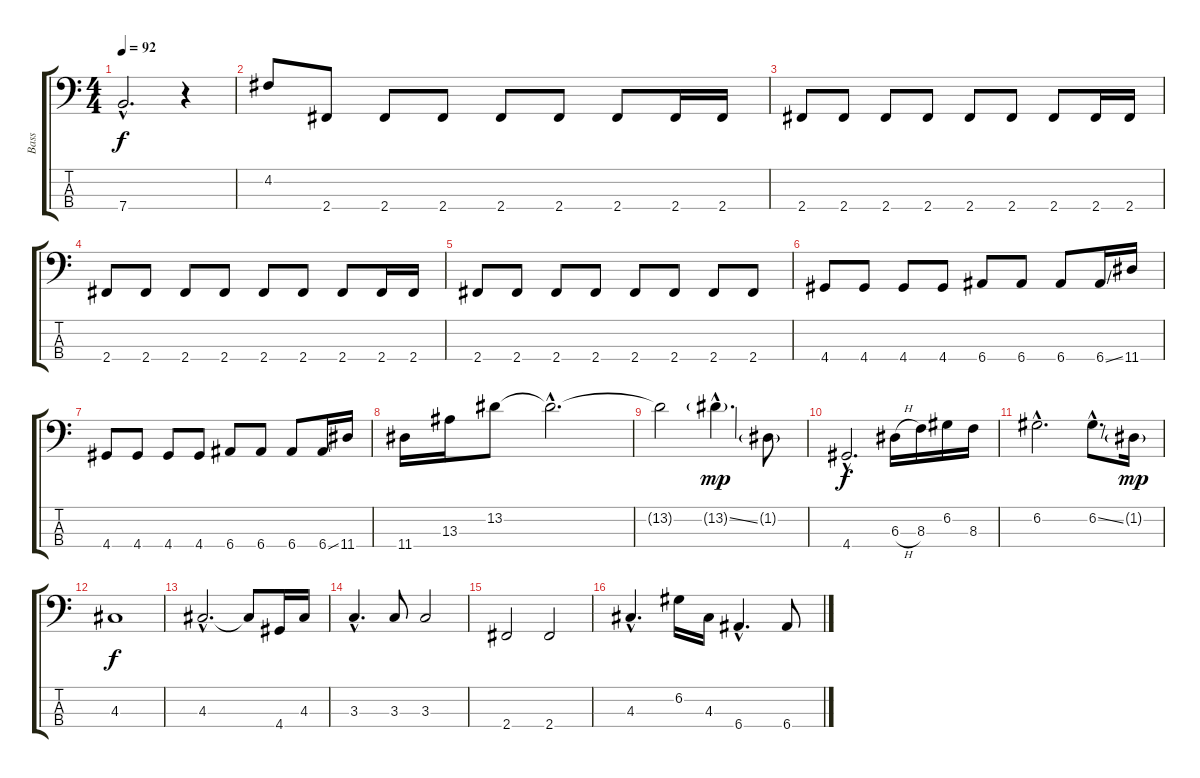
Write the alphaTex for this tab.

\track ("Bass" "Bass") {instrument electricbassfinger}
\staff {score tabs}
\tuning (G2 D2 A1 E1) {hide}
\ts (4 4)
\tempo 92
\clef f4
\ks c
7.4{hac}.2{d dy f} r.4 |
4.2.8 2.4.8 2.4.8 2.4.8 2.4.8 2.4.8 2.4.8 2.4.16 2.4.16 |
2.4.8 2.4.8 2.4.8 2.4.8 2.4.8 2.4.8 2.4.8 2.4.16 2.4.16 |
2.4.8 2.4.8 2.4.8 2.4.8 2.4.8 2.4.8 2.4.8 2.4.16 2.4.16 |
2.4.8 2.4.8 2.4.8 2.4.8 2.4.8 2.4.8 2.4.8 2.4.8 |
4.4.8 4.4.8 4.4.8 4.4.8 6.4.8 6.4.8 6.4.8 6.4{ss}.16 11.4.16 |
4.4.8 4.4.8 4.4.8 4.4.8 6.4.8 6.4.8 6.4.8 6.4{ss}.16 11.4.16 |
11.4.16 13.3.16 13.2.8 13.2{hac t}.2{d} |
13.2{t}.2 13.2{ss g hac}.4{d dy mp} 1.2{g}.8 |
4.4{hac}.2{d dy f} 6.3{h}.16 8.3.16 6.2.16 8.3.16 |
6.2{hac}.2{d} 6.2{ss hac}.8{d} 1.2{g}.16{dy mp} |
4.3.1{dy f} |
4.3{hac}.2{d} 4.3{t}.8 4.4.16 4.3.16 |
3.3{hac}.4{d} 3.3.8 3.3.2 |
2.4.2 2.4.2 |
4.3{hac}.4{d} 6.2.16 4.3.16 6.4{hac}.4{d} 6.4.8
